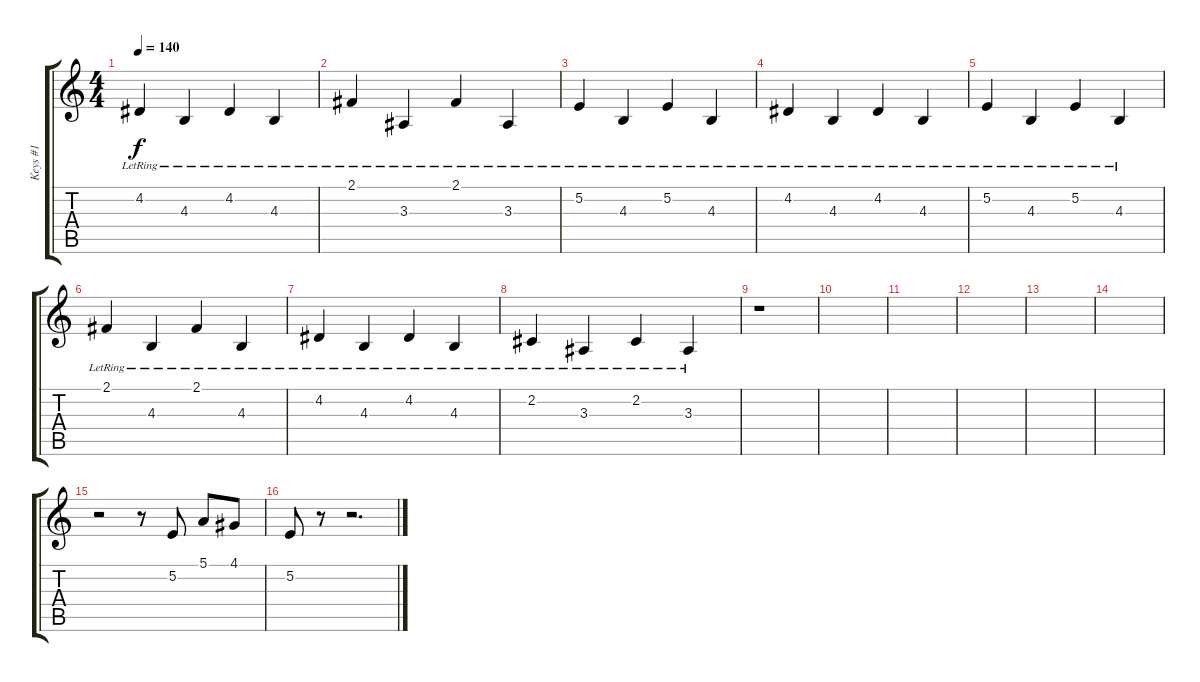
\track ("Keys #1" "Keys #1") {instrument acousticgrandpiano}
\staff {score tabs}
\tuning (E4 B3 G3 D3 A2 E2) {hide}
\ts (4 4)
\tempo 140
\clef g2
\ks c
4.2{lr}.4{dy f} 4.3{lr}.4 4.2{lr}.4 4.3{lr}.4 |
2.1{lr}.4 3.3{lr}.4 2.1{lr}.4 3.3{lr}.4 |
5.2{lr}.4 4.3{lr}.4 5.2{lr}.4 4.3{lr}.4 |
4.2{lr}.4 4.3{lr}.4 4.2{lr}.4 4.3{lr}.4 |
5.2{lr}.4 4.3{lr}.4 5.2{lr}.4 4.3{lr}.4 |
2.1{lr}.4 4.3{lr}.4 2.1{lr}.4 4.3{lr}.4 |
4.2{lr}.4 4.3{lr}.4 4.2{lr}.4 4.3{lr}.4 |
2.2{lr}.4 3.3{lr}.4 2.2{lr}.4 3.3{lr}.4 |
r.1 |
|
|
|
|
|
r.2 r.8 5.2.8 5.1.8 4.1.8 |
5.2.8 r.8 r.2{d}
